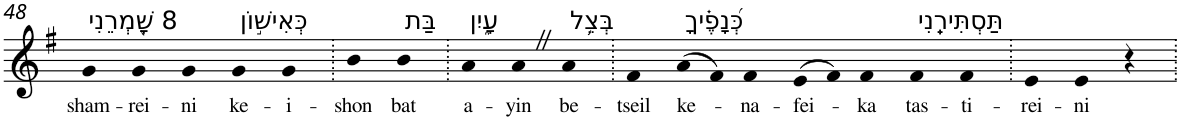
**kern	**text
*part1	*part1
*staff1	*staff1
*I"Piano	*
*I'Pno	*
!!LO:PB:g=z
*clefG2	*
*k[f#]	*
*G:	*
=48	=48
!LO:TX:a:t=8 שָׁ֭מְרֵנִי	!
!	!LO:LY:b
4g	sham-
!	!LO:LY:b
4g	-rei-
!	!LO:LY:b
4g	-ni
!LO:TX:a:t=כְּאִישׁ֣וֹן	!
!	!LO:LY:b
4g	ke-
!	!LO:LY:b
4g	-i-
=49.	=49.
!	!LO:LY:b
4b	-shon
!LO:TX:a:t=בַּת	!
!	!LO:LY:b
4b	bat
=50.	=50.
!LO:TX:a:t=עָ֑יִן	!
!	!LO:LY:b
4a	a-
!	!LO:LY:b
4aZ	-yin
!LO:TX:a:t=בְּצֵ֥ל	!
!	!LO:LY:b
4a	be-
=51.	=51.
!	!LO:LY:b
4f#	-tseil
!LO:TX:a:t=כְּ֝נָפֶ֗יךָ	!
!	!LO:LY:b
(>8a	ke-
8f#)	.
!	!LO:LY:b
4f#	-na-
!	!LO:LY:b
(>8e	-fei-
8f#)	.
!	!LO:LY:b
4f#	-ka
!LO:TX:a:t=תַּסְתִּירֵֽנִי	!
!	!LO:LY:b
4f#	tas-
!	!LO:LY:b
4f#	-ti-
=52.	=52.
!	!LO:LY:b
4e	-rei-
!	!LO:LY:b
4e	-ni
4r	.
=.	=.
*-	*-
